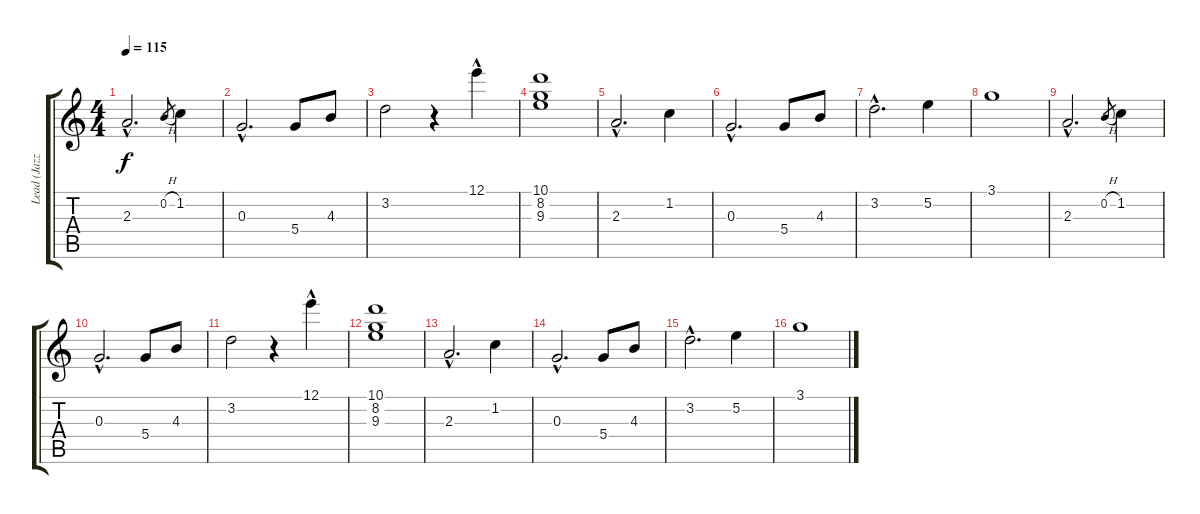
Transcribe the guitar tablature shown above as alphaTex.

\track ("Lead (Jazz Guitar) - Kirk" "Lead (Jazz") {instrument distortionguitar}
\staff {score tabs}
\tuning (E4 B3 G3 D3 A2 E2) {hide}
\ts (4 4)
\tempo 115
\clef g2
\ks c
2.3{hac}.2{d dy f instrument electricguitarjazz} 0.2{h}.8{gr} 1.2.4 |
0.3{hac}.2{d} 5.4.8 4.3.8 |
3.2.2 r.4 12.1{hac}.4 |
(10.1 8.2 9.3).1 |
2.3{hac}.2{d} 1.2.4 |
0.3{hac}.2{d} 5.4.8 4.3.8 |
3.2{hac}.2{d} 5.2.4 |
3.1.1 |
2.3{hac}.2{d} 0.2{h}.8{gr} 1.2.4 |
0.3{hac}.2{d} 5.4.8 4.3.8 |
3.2.2 r.4 12.1{hac}.4 |
(10.1 8.2 9.3).1 |
2.3{hac}.2{d} 1.2.4 |
0.3{hac}.2{d} 5.4.8 4.3.8 |
3.2{hac}.2{d} 5.2.4 |
3.1.1
